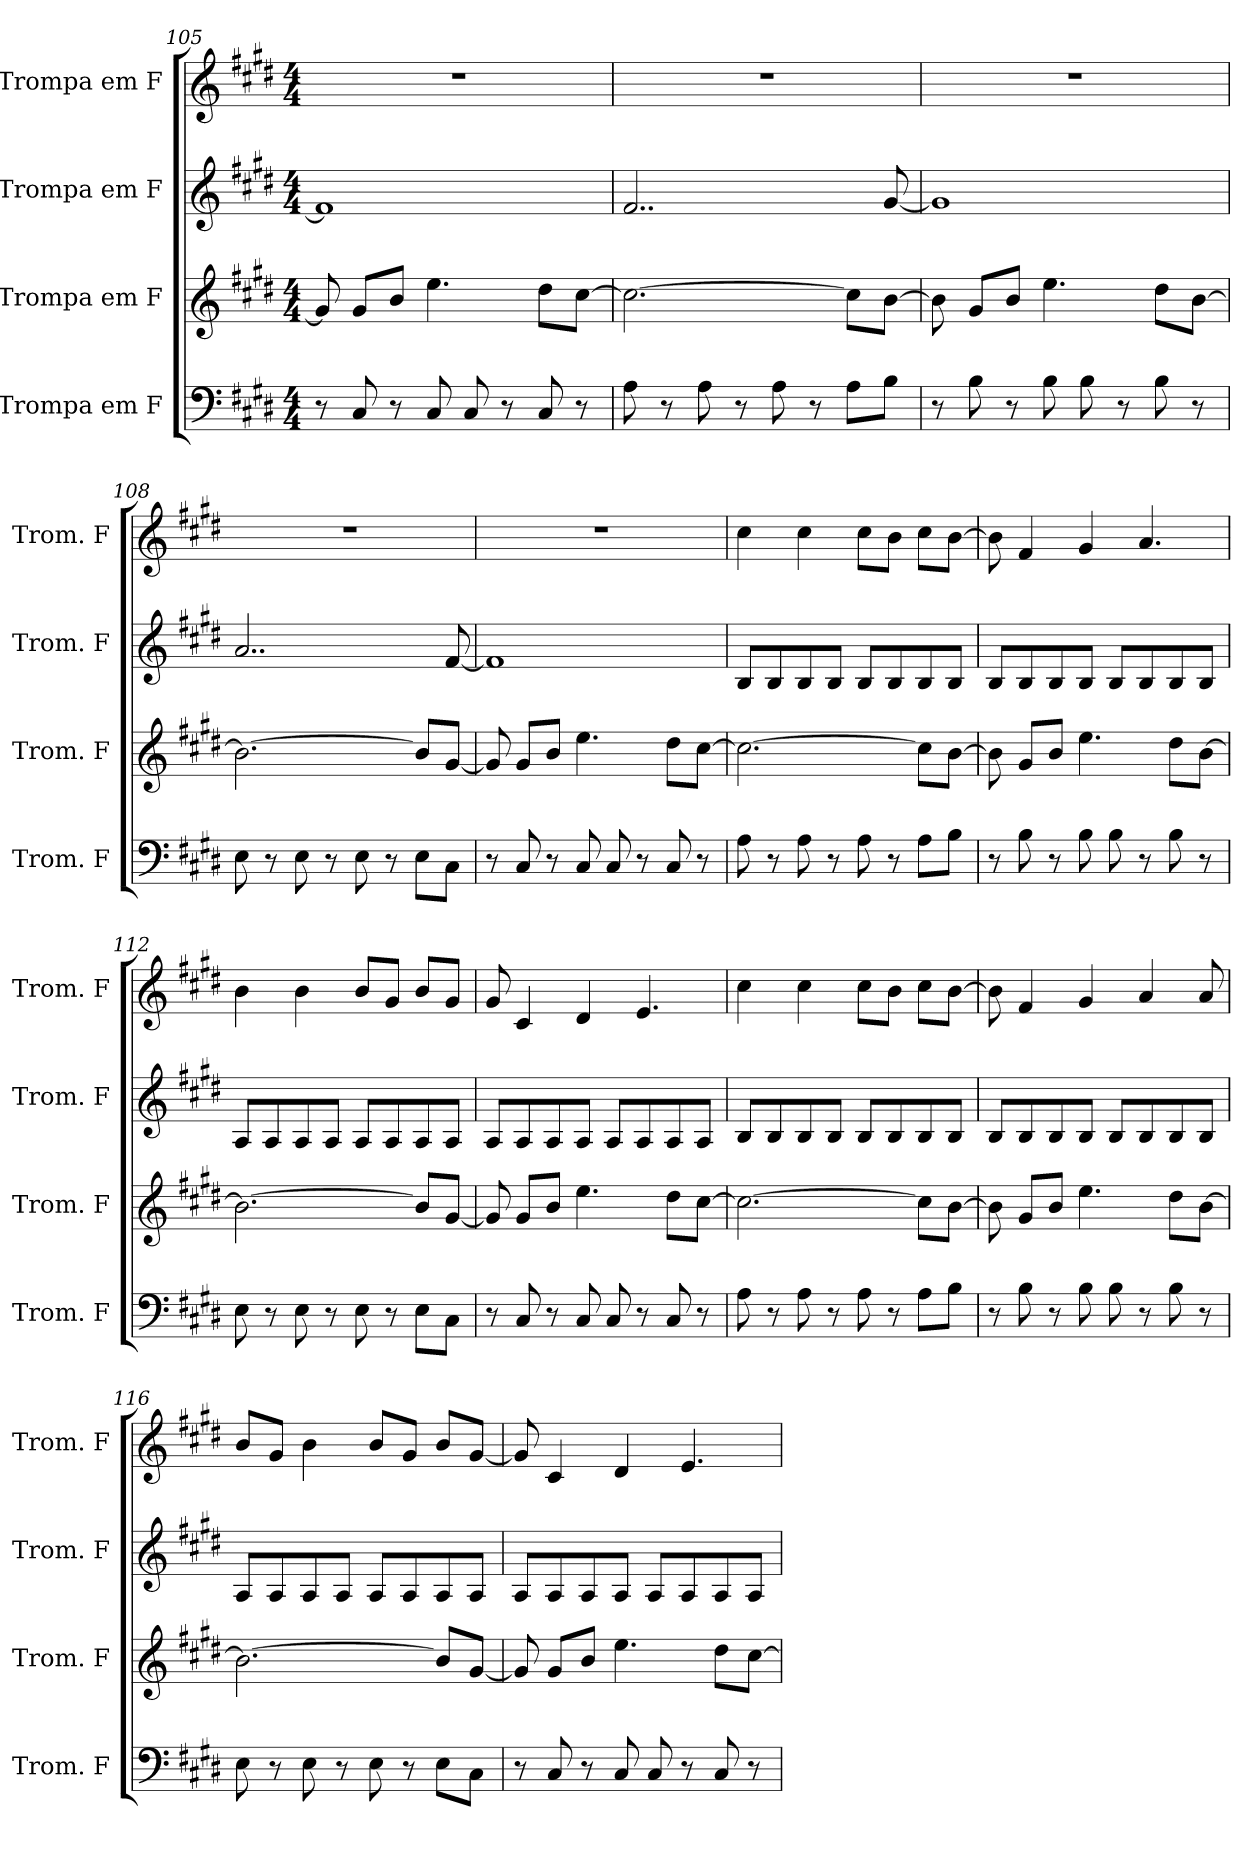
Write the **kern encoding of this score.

**kern	**kern	**kern	**kern
*part4	*part3	*part2	*part1
*staff4	*staff3	*staff2	*staff1
*I"Trompa em F	*I"Trompa em F	*I"Trompa em F	*I"Trompa em F
*I'Trom. F	*I'Trom. F	*I'Trom. F	*I'Trom. F
*clefF4	*clefG2	*clefG2	*clefG2
*ITrd4c7	*ITrd4c7	*ITrd4c7	*ITrd4c7
*k[f#c#g#]	*k[f#c#g#]	*k[f#c#g#]	*k[f#c#g#]
*M4/4	*M4/4	*M4/4	*M4/4
=105	=105	=105	=105
8r	8c#/]	1B]	1r
8FF#/	8c#/L	.	.
8r	8e/J	.	.
8FF#/	4.a\	.	.
8FF#/	.	.	.
8r	.	.	.
8FF#/	8g#\L	.	.
8r	[8f#\J	.	.
!!LO:PB:g=z
=106	=106	=106	=106
8D\	2.f#\_	2..B/	1r
8r	.	.	.
8D\	.	.	.
8r	.	.	.
8D\	.	.	.
8r	.	.	.
8D\L	8f#\L]	.	.
8E\J	[8e\J	[8c#/	.
=107	=107	=107	=107
8r	8e\]	1c#]	1r
8E\	8c#/L	.	.
8r	8e/J	.	.
8E\	4.a\	.	.
8E\	.	.	.
8r	.	.	.
8E\	8g#\L	.	.
8r	[8e\J	.	.
=108	=108	=108	=108
8AA\	2.e\_	2..d/	1r
8r	.	.	.
8AA\	.	.	.
8r	.	.	.
8AA\	.	.	.
8r	.	.	.
8AA\L	8e/L]	.	.
8FF#\J	[8c#/J	[8B/	.
=109	=109	=109	=109
8r	8c#/]	1B]	1r
8FF#/	8c#/L	.	.
8r	8e/J	.	.
8FF#/	4.a\	.	.
8FF#/	.	.	.
8r	.	.	.
8FF#/	8g#\L	.	.
8r	[8f#\J	.	.
!!LO:LB:g=z
=110	=110	=110	=110
8D\	2.f#\_	8E/L	4f#\
8r	.	8E/	.
8D\	.	8E/	4f#\
8r	.	8E/J	.
8D\	.	8E/L	8f#\L
8r	.	8E/	8e\J
8D\L	8f#\L]	8E/	8f#\L
8E\J	[8e\J	8E/J	[8e\J
=111	=111	=111	=111
8r	8e\]	8E/L	8e\]
8E\	8c#/L	8E/	4B/
8r	8e/J	8E/	.
8E\	4.a\	8E/J	4c#/
8E\	.	8E/L	.
8r	.	8E/	4.d/
8E\	8g#\L	8E/	.
8r	[8e\J	8E/J	.
=112	=112	=112	=112
8AA\	2.e\_	8D/L	4e\
8r	.	8D/	.
8AA\	.	8D/	4e\
8r	.	8D/J	.
8AA\	.	8D/L	8e/L
8r	.	8D/	8c#/J
8AA\L	8e/L]	8D/	8e/L
8FF#\J	[8c#/J	8D/J	8c#/J
!!LO:LB:g=z
=113	=113	=113	=113
8r	8c#/]	8D/L	8c#/
8FF#/	8c#/L	8D/	4F#/
8r	8e/J	8D/	.
8FF#/	4.a\	8D/J	4G#/
8FF#/	.	8D/L	.
8r	.	8D/	4.A/
8FF#/	8g#\L	8D/	.
8r	[8f#\J	8D/J	.
=114	=114	=114	=114
8D\	2.f#\_	8E/L	4f#\
8r	.	8E/	.
8D\	.	8E/	4f#\
8r	.	8E/J	.
8D\	.	8E/L	8f#\L
8r	.	8E/	8e\J
8D\L	8f#\L]	8E/	8f#\L
8E\J	[8e\J	8E/J	[8e\J
=115	=115	=115	=115
8r	8e\]	8E/L	8e\]
8E\	8c#/L	8E/	4B/
8r	8e/J	8E/	.
8E\	4.a\	8E/J	4c#/
8E\	.	8E/L	.
8r	.	8E/	4d/
8E\	8g#\L	8E/	.
8r	[8e\J	8E/J	8d/
!!LO:PB:g=z
=116	=116	=116	=116
8AA\	2.e\_	8D/L	8e/L
8r	.	8D/	8c#/J
8AA\	.	8D/	4e\
8r	.	8D/J	.
8AA\	.	8D/L	8e/L
8r	.	8D/	8c#/J
8AA\L	8e/L]	8D/	8e/L
8FF#\J	[8c#/J	8D/J	[8c#/J
=117	=117	=117	=117
8r	8c#/]	8D/L	8c#/]
8FF#/	8c#/L	8D/	4F#/
8r	8e/J	8D/	.
8FF#/	4.a\	8D/J	4G#/
8FF#/	.	8D/L	.
8r	.	8D/	4.A/
8FF#/	8g#\L	8D/	.
8r	[8f#\J	8D/J	.
=	=	=	=
*-	*-	*-	*-
